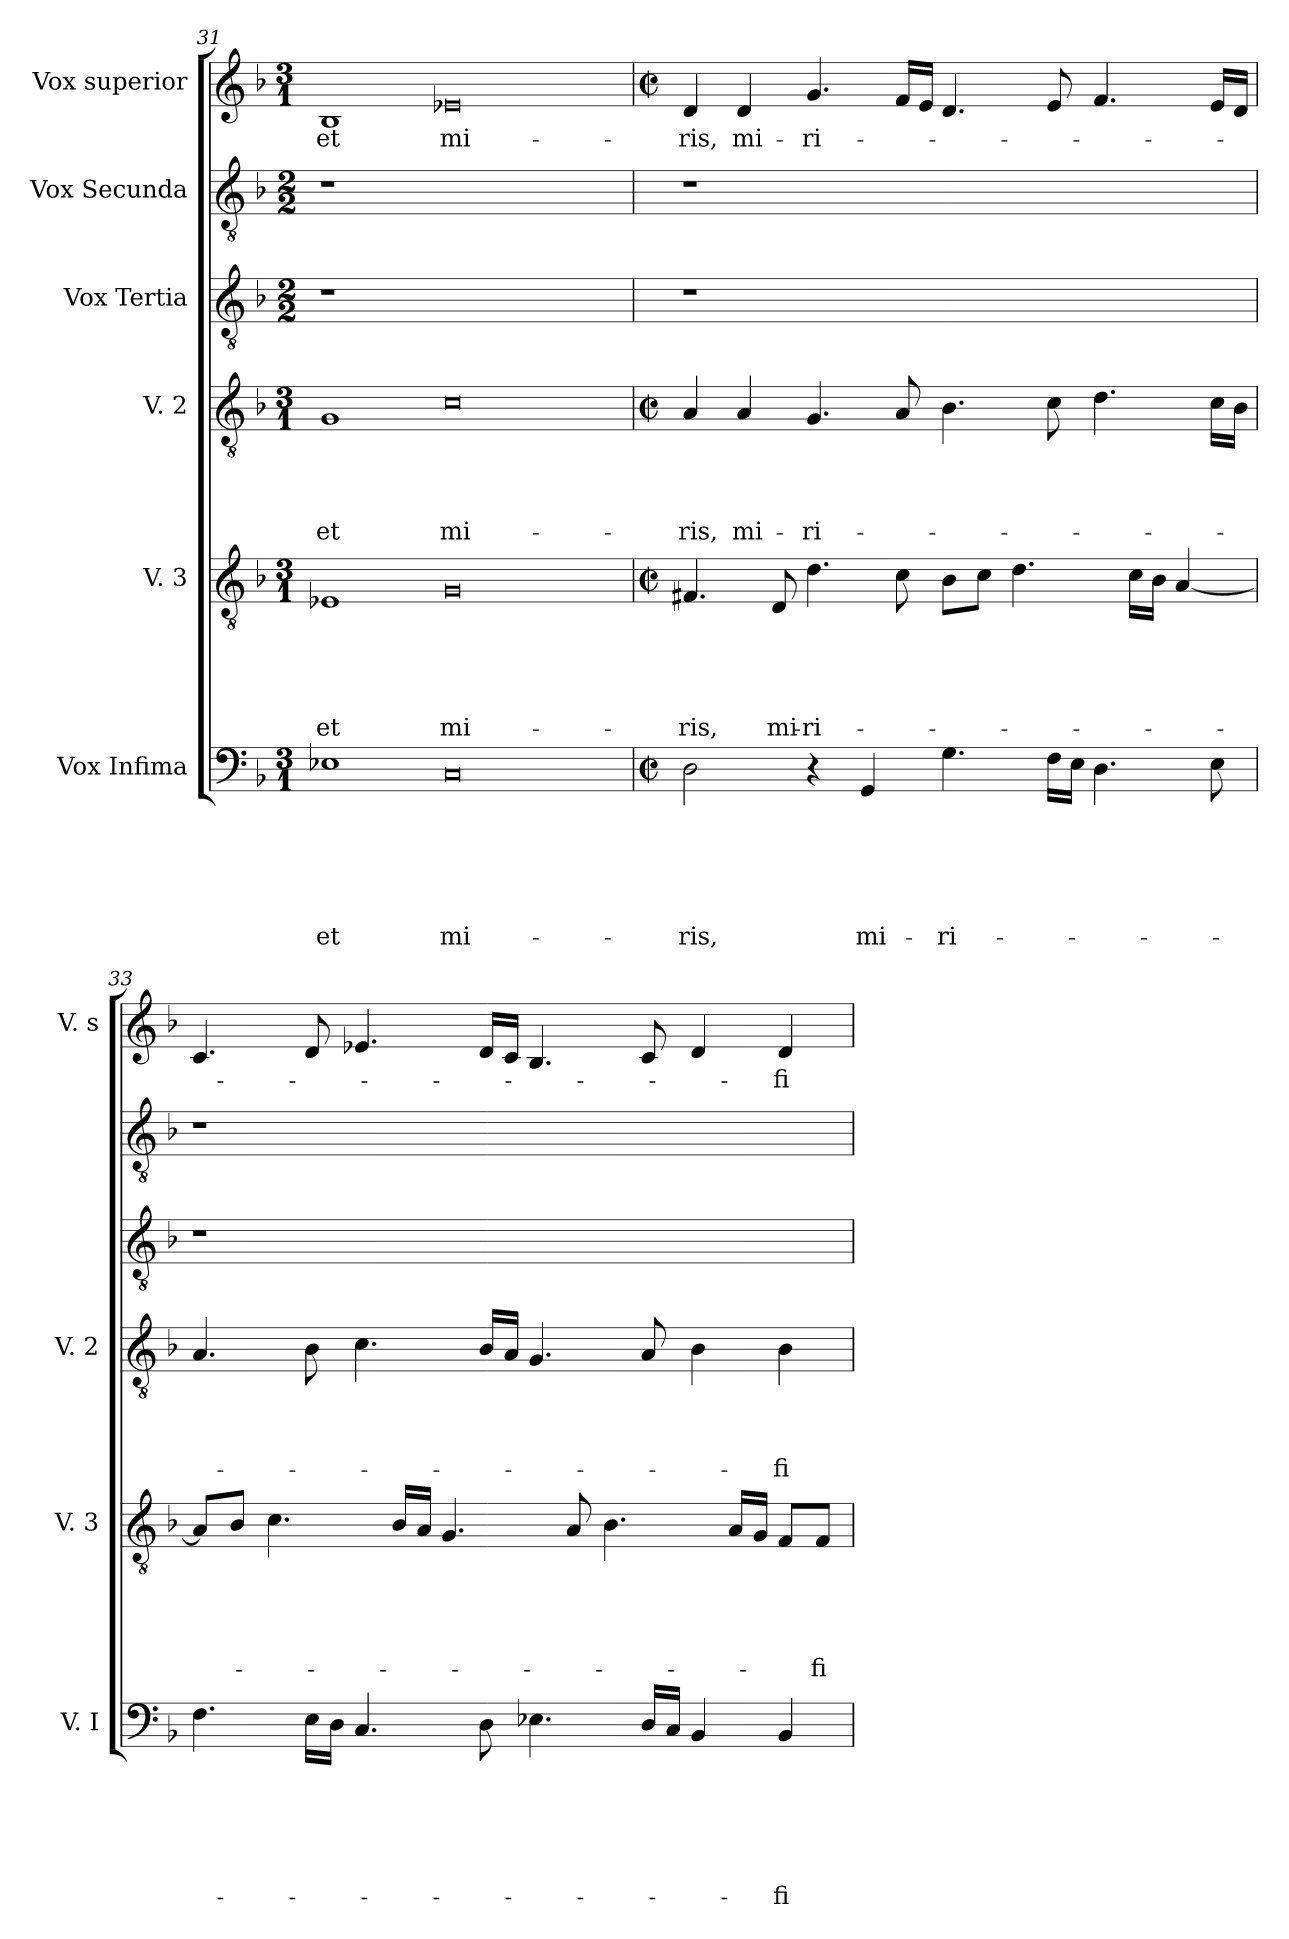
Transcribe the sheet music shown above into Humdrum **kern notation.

**kern	**text	**text	**text	**text	**text	**text	**kern	**text	**text	**text	**text	**text	**kern	**text	**text	**text	**text	**kern	**kern	**kern	**text
*part6	*part6	*part6	*part6	*part6	*part6	*part6	*part5	*part5	*part5	*part5	*part5	*part5	*part4	*part4	*part4	*part4	*part4	*part3	*part2	*part1	*part1
*staff6	*staff6	*staff6	*staff6	*staff6	*staff6	*staff6	*staff5	*staff5	*staff5	*staff5	*staff5	*staff5	*staff4	*staff4	*staff4	*staff4	*staff4	*staff3	*staff2	*staff1	*staff1
*I"Vox Infima	*	*	*	*	*	*	*I"V. 3	*	*	*	*	*	*I"V. 2	*	*	*	*	*I"Vox Tertia	*I"Vox Secunda	*I"Vox superior	*
*I'V. I	*	*	*	*	*	*	*I'V. 3	*	*	*	*	*	*I'V. 2	*	*	*	*	*	*	*I'V. s	*
*clefF4	*	*	*	*	*	*	*clefGv2	*	*	*	*	*	*clefGv2	*	*	*	*	*clefGv2	*clefGv2	*clefG2	*
*k[b-]	*	*	*	*	*	*	*k[b-]	*	*	*	*	*	*k[b-]	*	*	*	*	*k[b-]	*k[b-]	*k[b-]	*
*F:	*	*	*	*	*	*	*F:	*	*	*	*	*	*F:	*	*	*	*	*F:	*F:	*F:	*
*M3/1	*	*	*	*	*	*	*M3/1	*	*	*	*	*	*M3/1	*	*	*	*	*M2/2	*M2/2	*M3/1	*
=31	=31	=31	=31	=31	=31	=31	=31	=31	=31	=31	=31	=31	=31	=31	=31	=31	=31	=31	=31	=31	=31
!	!	!	!	!	!	!LO:LY:b	!	!	!	!	!	!LO:LY:b	!	!	!	!	!LO:LY:b	!	!	!	!LO:LY:b
1E-X	.	.	.	.	.	et	1E-X	.	.	.	.	et	1G	.	.	.	et	1r	1r	1B-	et
!	!	!	!	!	!	!LO:LY:b	!	!	!	!	!	!LO:LY:b	!	!	!	!	!LO:LY:b	!	!	!	!LO:LY:b
0C	.	.	.	.	.	mi-	0G	.	.	.	.	mi-	0c	.	.	.	mi-	0ryy	0ryy	0e-X	mi-
!!LO:LB:g=z
=32	=32	=32	=32	=32	=32	=32	=32	=32	=32	=32	=32	=32	=32	=32	=32	=32	=32	=32	=32	=32	=32
*M2/2	*	*	*	*	*	*	*M2/2	*	*	*	*	*	*M2/2	*	*	*	*	*	*	*M2/2	*
*met(c|)	*	*	*	*	*	*	*met(c|)	*	*	*	*	*	*met(c|)	*	*	*	*	*	*	*met(c|)	*
!	!	!	!	!	!	!LO:LY:b	!	!	!	!	!	!LO:LY:b	!	!	!	!	!LO:LY:b	!	!	!	!LO:LY:b
2D\	.	.	.	.	.	-ris,	4.F#X/	.	.	.	.	-ris,	4A/	.	.	.	-ris,	1r	1r	4d/	-ris,
!	!	!	!	!	!	!	!	!	!	!	!	!	!	!	!	!	!LO:LY:b	!	!	!	!LO:LY:b
.	.	.	.	.	.	.	.	.	.	.	.	.	4A/	.	.	.	mi-	.	.	4d/	mi-
!	!	!	!	!	!	!	!	!	!	!	!	!LO:LY:b	!	!	!	!	!	!	!	!	!
.	.	.	.	.	.	.	8D/	.	.	.	.	mi-	.	.	.	.	.	.	.	.	.
!	!	!	!	!	!	!	!	!	!	!	!	!LO:LY:b	!	!	!	!	!LO:LY:b	!	!	!	!LO:LY:b
4r	.	.	.	.	.	.	4.d\	.	.	.	.	-ri-	4.G/	.	.	.	-ri-	.	.	4.g/	-ri-
!	!	!	!	!	!	!LO:LY:b	!	!	!	!	!	!	!	!	!	!	!	!	!	!	!
4GG/	.	.	.	.	.	mi-	.	.	.	.	.	.	.	.	.	.	.	.	.	.	.
.	.	.	.	.	.	.	8c\	.	.	.	.	.	8A/	.	.	.	.	.	.	16f/LL	.
.	.	.	.	.	.	.	.	.	.	.	.	.	.	.	.	.	.	.	.	16e/JJ	.
!	!	!	!	!	!	!LO:LY:b	!	!	!	!	!	!	!	!	!	!	!	!	!	!	!
4.G\	.	.	.	.	.	-ri-	8B-\L	.	.	.	.	.	4.B-\	.	.	.	.	1ryy	1ryy	4.d/	.
.	.	.	.	.	.	.	8c\J	.	.	.	.	.	.	.	.	.	.	.	.	.	.
.	.	.	.	.	.	.	4.d\	.	.	.	.	.	.	.	.	.	.	.	.	.	.
16F\LL	.	.	.	.	.	.	.	.	.	.	.	.	8c\	.	.	.	.	.	.	8e/	.
16E\JJ	.	.	.	.	.	.	.	.	.	.	.	.	.	.	.	.	.	.	.	.	.
4.D\	.	.	.	.	.	.	.	.	.	.	.	.	4.d\	.	.	.	.	.	.	4.f/	.
.	.	.	.	.	.	.	16c\LL	.	.	.	.	.	.	.	.	.	.	.	.	.	.
.	.	.	.	.	.	.	16B-\JJ	.	.	.	.	.	.	.	.	.	.	.	.	.	.
.	.	.	.	.	.	.	[<4A/	.	.	.	.	.	.	.	.	.	.	.	.	.	.
8E\	.	.	.	.	.	.	.	.	.	.	.	.	16c\LL	.	.	.	.	.	.	16e/LL	.
.	.	.	.	.	.	.	.	.	.	.	.	.	16B-\JJ	.	.	.	.	.	.	16d/JJ	.
=33	=33	=33	=33	=33	=33	=33	=33	=33	=33	=33	=33	=33	=33	=33	=33	=33	=33	=33	=33	=33	=33
4.F\	.	.	.	.	.	.	8A/L]	.	.	.	.	.	4.A/	.	.	.	.	1r	1r	4.c/	.
.	.	.	.	.	.	.	8B-/J	.	.	.	.	.	.	.	.	.	.	.	.	.	.
.	.	.	.	.	.	.	4.c\	.	.	.	.	.	.	.	.	.	.	.	.	.	.
16E\LL	.	.	.	.	.	.	.	.	.	.	.	.	8B-\	.	.	.	.	.	.	8d/	.
16D\JJ	.	.	.	.	.	.	.	.	.	.	.	.	.	.	.	.	.	.	.	.	.
4.C/	.	.	.	.	.	.	.	.	.	.	.	.	4.c\	.	.	.	.	.	.	4.e-X/	.
.	.	.	.	.	.	.	16B-/LL	.	.	.	.	.	.	.	.	.	.	.	.	.	.
.	.	.	.	.	.	.	16A/JJ	.	.	.	.	.	.	.	.	.	.	.	.	.	.
.	.	.	.	.	.	.	4.G/	.	.	.	.	.	.	.	.	.	.	.	.	.	.
8D\	.	.	.	.	.	.	.	.	.	.	.	.	16B-/LL	.	.	.	.	.	.	16d/LL	.
.	.	.	.	.	.	.	.	.	.	.	.	.	16A/JJ	.	.	.	.	.	.	16c/JJ	.
4.E-X\	.	.	.	.	.	.	.	.	.	.	.	.	4.G/	.	.	.	.	1ryy	1ryy	4.B-/	.
.	.	.	.	.	.	.	8A/	.	.	.	.	.	.	.	.	.	.	.	.	.	.
.	.	.	.	.	.	.	4.B-\	.	.	.	.	.	.	.	.	.	.	.	.	.	.
16D/LL	.	.	.	.	.	.	.	.	.	.	.	.	8A/	.	.	.	.	.	.	8c/	.
16C/JJ	.	.	.	.	.	.	.	.	.	.	.	.	.	.	.	.	.	.	.	.	.
4BB-/	.	.	.	.	.	.	.	.	.	.	.	.	4B-\	.	.	.	.	.	.	4d/	.
.	.	.	.	.	.	.	16A/LL	.	.	.	.	.	.	.	.	.	.	.	.	.	.
.	.	.	.	.	.	.	16G/JJ	.	.	.	.	.	.	.	.	.	.	.	.	.	.
!	!	!	!	!	!	!LO:LY:b	!	!	!	!	!	!	!	!	!	!	!LO:LY:b	!	!	!	!LO:LY:b
4BB-/	.	.	.	.	.	-fi-	8F/L	.	.	.	.	.	4B-\	.	.	.	-fi-	.	.	4d/	-fi-
!	!	!	!	!	!	!	!	!	!	!	!	!LO:LY:b	!	!	!	!	!	!	!	!	!
.	.	.	.	.	.	.	8F/J	.	.	.	.	-fi-	.	.	.	.	.	.	.	.	.
=	=	=	=	=	=	=	=	=	=	=	=	=	=	=	=	=	=	=	=	=	=
*-	*-	*-	*-	*-	*-	*-	*-	*-	*-	*-	*-	*-	*-	*-	*-	*-	*-	*-	*-	*-	*-
